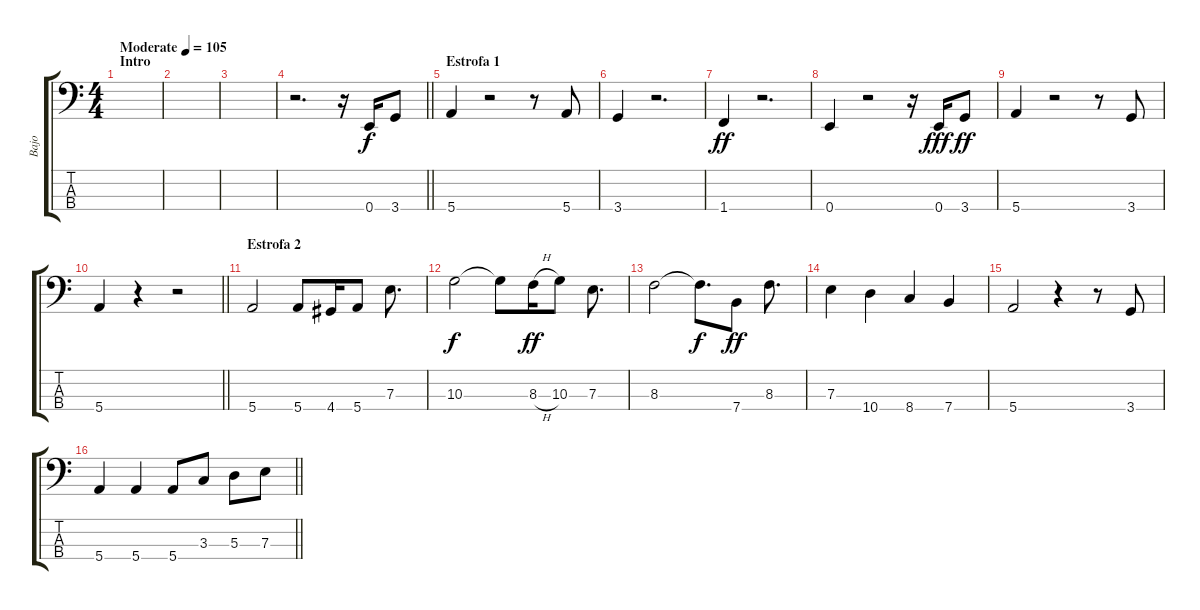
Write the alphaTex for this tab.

\track ("Bajo" "Bajo") {instrument electricbasspick}
\staff {score tabs}
\tuning (G2 D2 A1 E1) {hide}
\ts (4 4)
\section ("" "Intro")
\tempo (105 "Moderate")
\clef f4
\ks c
|
|
|
\barLineRight lightlight
r.2{d} r.16 0.4.16 3.4.8 |
\section ("" "Estrofa 1")
5.4.4 r.2 r.8 5.4.8 |
3.4.4 r.2{d} |
1.4.4{dy ff} r.2{d} |
0.4.4 r.2 r.16 0.4.16{dy fff} 3.4.8{dy ff} |
5.4.4 r.2 r.8 3.4.8 |
\barLineRight lightlight
5.4.4 r.4 r.2 |
\section ("" "Estrofa 2")
5.4.2 5.4.8 4.4.16 5.4.8 7.3.8{d} |
10.3.2{dy f} 10.3{t}.8 8.3{h}.16{dy ff} 10.3.8 7.3.8{d} |
8.3.2 8.3{t}.8{d dy f} 7.4.8{dy ff} 8.3.8{d} |
7.3.4 10.4.4 8.4.4 7.4.4 |
5.4.2 r.4 r.8 3.4.8 |
\barLineRight lightlight
5.4.4 5.4.4 5.4.8 3.3.8 5.3.8 7.3.8
